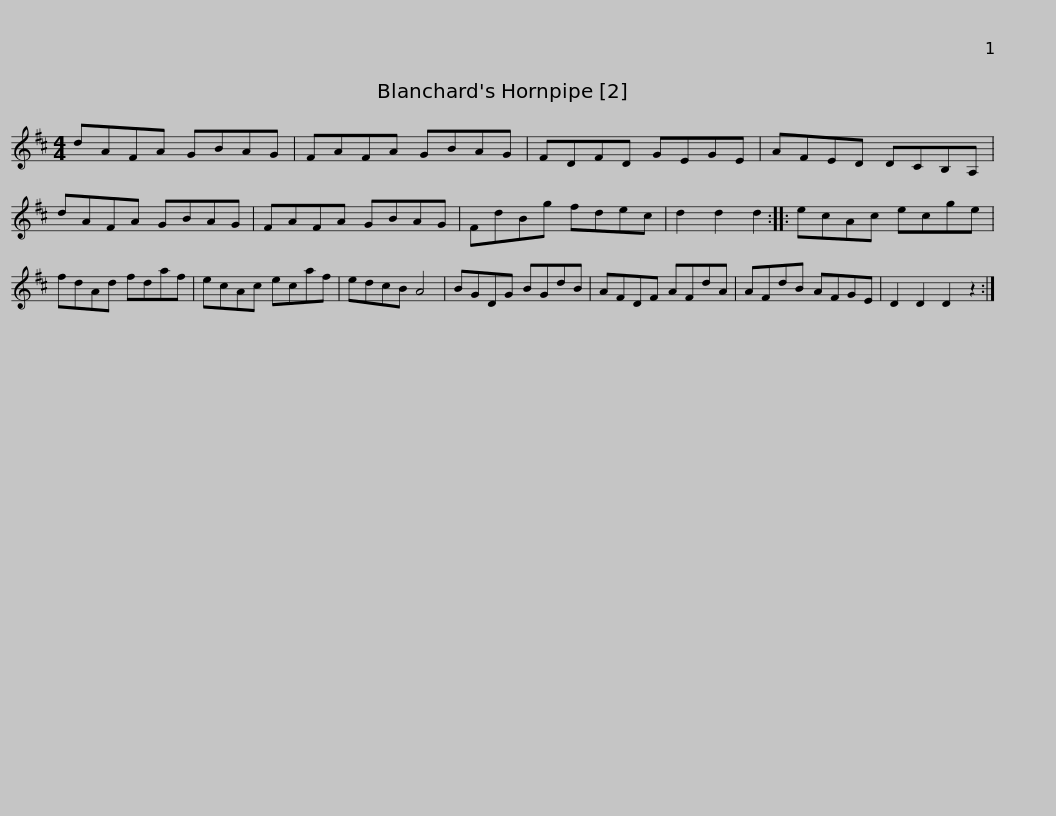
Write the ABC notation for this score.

X:1
L:1/8
M:4/4
I:linebreak $
K:D
V:1 treble
V:1
 dAFA GBAG | FAFA GBAG | FDFD GEGE | AFED DCB,A, | dAFA GBAG |$ %5
 FAFA GBAG | FdBg fdec | d2 d2 d2 :: ecAc ecge | fdAd fdaf | %10
 ecAc ecaf |$ edcB A4 | BGDG BGdB | AFDF AFdA | AFdB AFGE | %15
 D2 D2 D2 z2 :| %16
